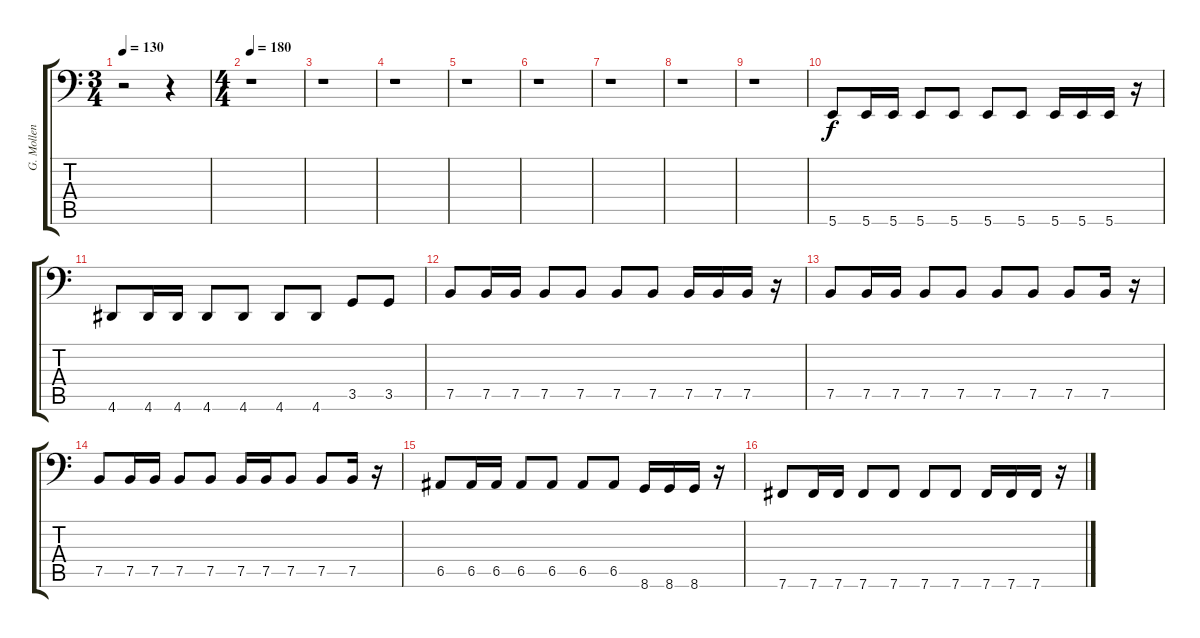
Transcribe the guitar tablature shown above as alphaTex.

\track ("G. Mollen - Bass" "G. Mollen ") {instrument electricbassfinger}
\staff {score tabs}
\tuning (C3 G2 D2 A1 E1 B0) {hide}
\ts (3 4)
\tempo 130
\clef f4
\ks c
r.2{dy f} r.4 |
\ts (4 4)
\tempo 180
r.1 |
r.1 |
r.1 |
r.1 |
r.1 |
r.1 |
r.1 |
r.1 |
5.6.8 5.6.16 5.6.16 5.6.8 5.6.8 5.6.8 5.6.8 5.6.16 5.6.16 5.6.16 r.16 |
4.6.8 4.6.16 4.6.16 4.6.8 4.6.8 4.6.8 4.6.8 3.5.8 3.5.8 |
7.5.8 7.5.16 7.5.16 7.5.8 7.5.8 7.5.8 7.5.8 7.5.16 7.5.16 7.5.16 r.16 |
7.5.8 7.5.16 7.5.16 7.5.8 7.5.8 7.5.8 7.5.8 7.5.8 7.5.16 r.16 |
7.5.8 7.5.16 7.5.16 7.5.8 7.5.8 7.5.16 7.5.16 7.5.8 7.5.8 7.5.16 r.16 |
6.5.8 6.5.16 6.5.16 6.5.8 6.5.8 6.5.8 6.5.8 8.6.16 8.6.16 8.6.16 r.16 |
7.6.8 7.6.16 7.6.16 7.6.8 7.6.8 7.6.8 7.6.8 7.6.16 7.6.16 7.6.16 r.16
